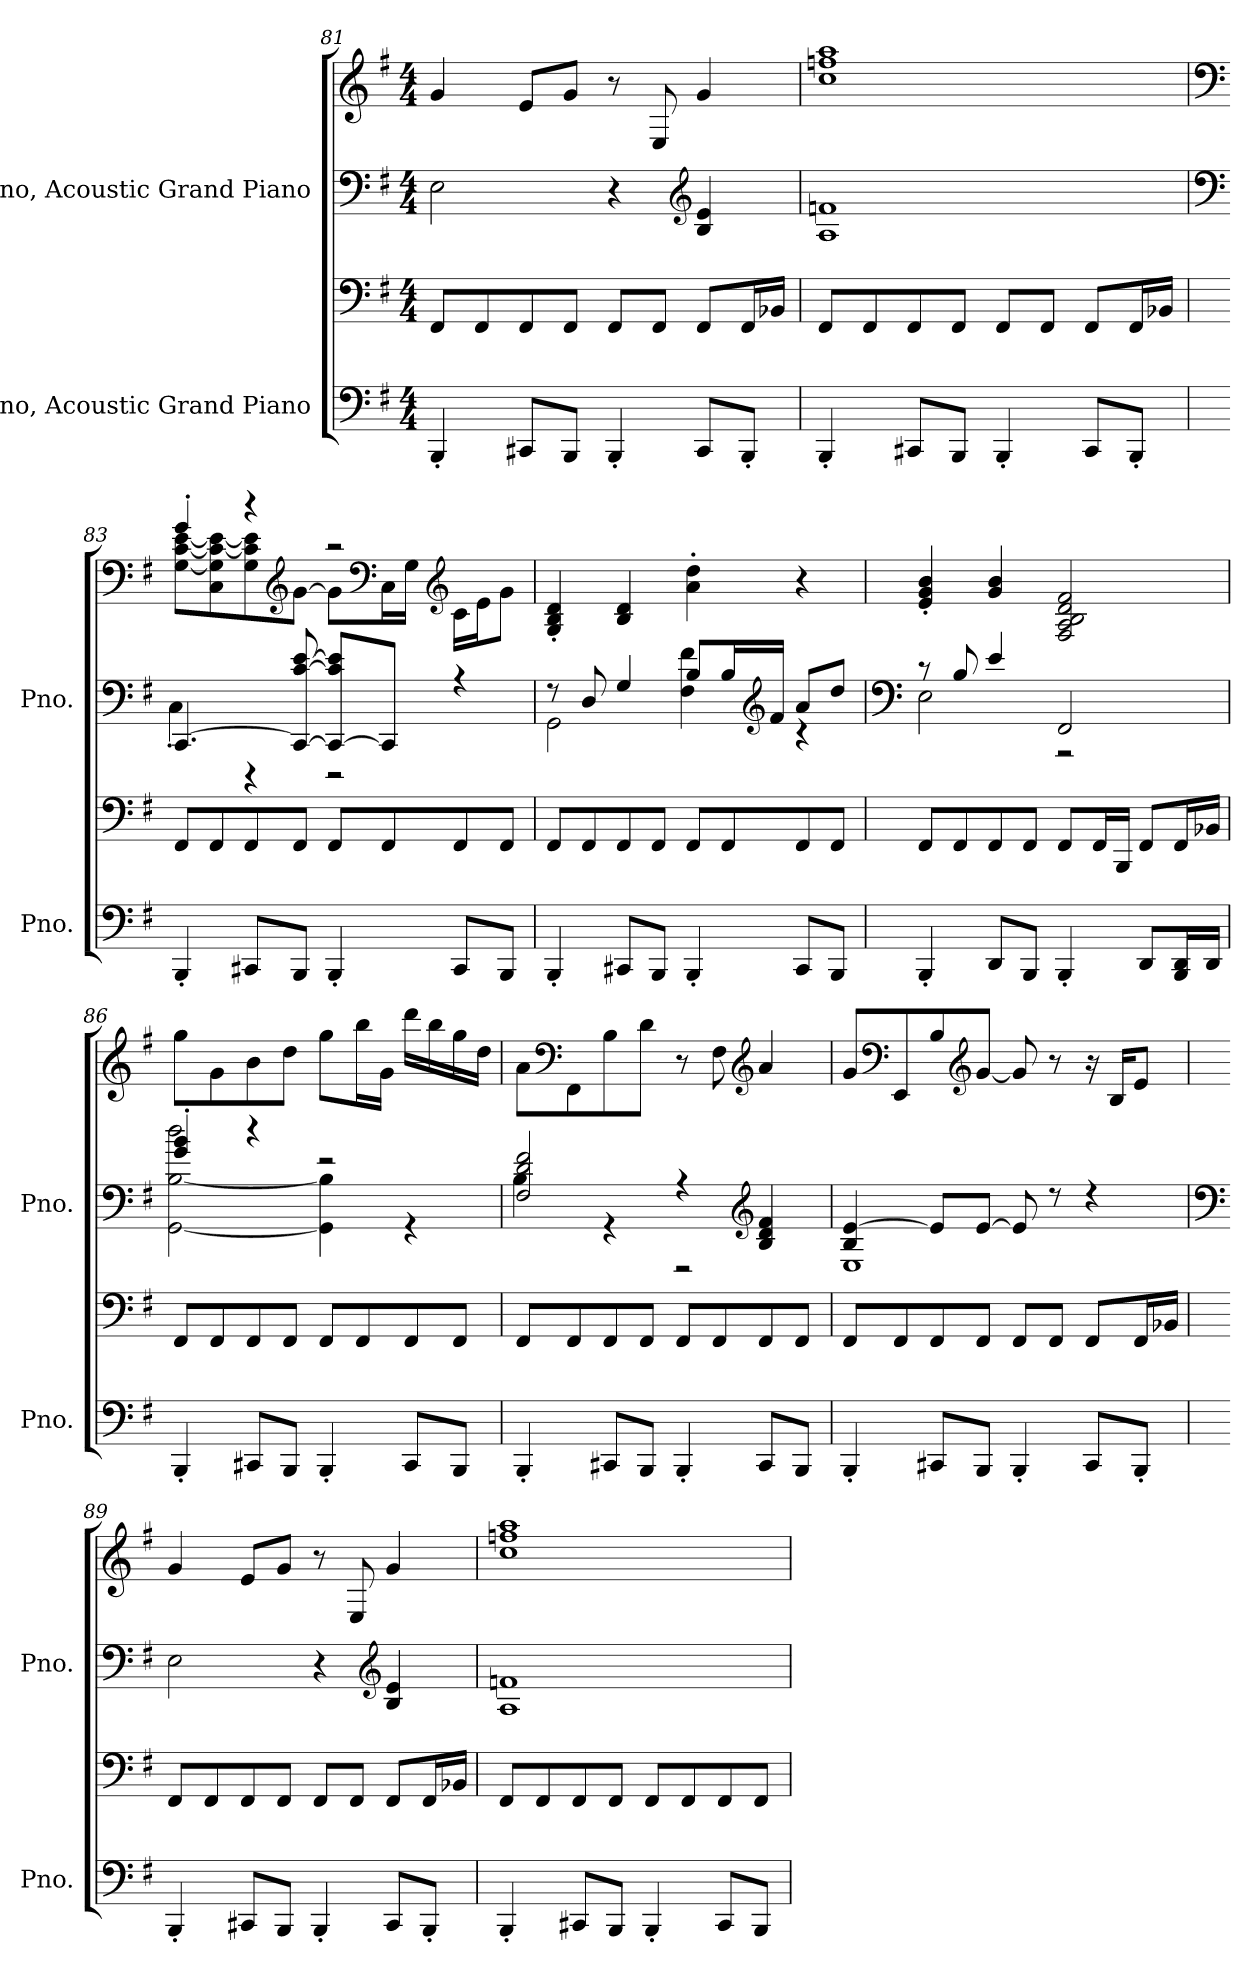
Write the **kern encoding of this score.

**kern	**kern	**kern	**kern
*part2	*part2	*part1	*part1
*staff4	*staff3	*staff2	*staff1
*I"Piano, Acoustic Grand Piano	*	*I"Piano, Acoustic Grand Piano	*
*I'Pno.	*	*I'Pno.	*
*clefF4	*clefF4	*clefF4	*clefG2
*k[f#]	*k[f#]	*k[f#]	*k[f#]
*M4/4	*M4/4	*M4/4	*M4/4
=81	=81	=81	=81
4BBB'/	8FF#/L	2E\	4g/
.	8FF#/	.	.
8CC#X/L	8FF#/	.	8e/L
8BBB/J	8FF#/J	.	8g/J
4BBB'/	8FF#/L	4r	8r
.	8FF#/J	.	8E/
*	*	*clefG2	*
8CC#/L	8FF#/L	4B/ 4e/	4g/
8BBB'/J	16FF#/L	.	.
.	16BB-X/JJ	.	.
=82	=82	=82	=82
4BBB'/	8FF#/L	1A 1fn	1cc 1ffn 1aa
.	8FF#/	.	.
8CC#X/L	8FF#/	.	.
8BBB/J	8FF#/J	.	.
4BBB'/	8FF#/L	.	.
.	8FF#/J	.	.
8CC#/L	8FF#/L	.	.
8BBB'/J	16FF#/L	.	.
.	16BB-X/JJ	.	.
!!LO:LB:g=z
=83	=83	=83	=83
*	*	*clefF4	*clefF4
*	*	*^	*^
4BBB'/	8FF#/L	[4.CC/	4C'\	4g'/	[8G\ [8c\ [8e\L
.	8FF#/	.	.	.	8C\ 8G\] 8c\_ 8e\_
8CC#X/L	8FF#/	.	4r	4r	8G\ 8c\] 8e\]
*	*	*	*	*clefG2	*
8BBB/J	8FF#/J	8CC/_ [8c/ [8e/	.	.	[8g\J
4BBB'/	8FF#/L	8CC/_ 8c/] 8e/]L	2r	2r	8g\L]
*	*	*	*	*clefF4	*
.	8FF#/	8CC/J]	.	.	16C\L
.	.	.	.	.	16G\JJ
*	*	*	*	*clefG2	*
8CC#/L	8FF#/	4r	.	.	16c\LL
.	.	.	.	.	16e\J
8BBB/J	8FF#/J	.	.	.	8g\J
*	*	*	*	*v	*v
=84	=84	=84	=84	=84
4BBB'/	8FF#/L	8r	2GG\	4G/' 4B/' 4d/'
.	8FF#/	8D/	.	.
8CC#X/L	8FF#/	4G/	.	4B/ 4d/
8BBB/J	8FF#/J	.	.	.
4BBB'/	8FF#/L	8B/L	4F#\ 4f#\	4a\' 4dd\'
.	8FF#/	16B/L	.	.
*	*	*clefG2	*	*
.	.	16f#/JJ	.	.
8CC#/L	8FF#/	8a/L	4r	4r
8BBB/J	8FF#/J	8dd/J	.	.
!!LO:PB:g=z
=85	=85	=85	=85	=85
*	*	*clefF4	*	*
4BBB'/	8FF#/L	8r	2E\	4e/' 4g/' 4b/'
.	8FF#/	8B/	.	.
8DD/L	8FF#/	4e/	.	4g/ 4b/
8BBB/J	8FF#/J	.	.	.
4BBB'/	8FF#/L	2FF#/	2r	2F#/ 2A/ 2B/ 2d/ 2f#/
.	16FF#/L	.	.	.
.	16BBB/JJ	.	.	.
8DD/L	8FF#/L	.	.	.
16BBB/ 16DD/L	16FF#/L	.	.	.
16DD/JJ	16BB-X/JJ	.	.	.
=86	=86	=86	=86	=86
4BBB'/	8FF#/L	4g/' 4b/'	[2GG\ [2B\ 2dd\	8gg\L
.	8FF#/	.	.	8g\
8CC#X/L	8FF#/	4r	.	8b\
8BBB/J	8FF#/J	.	.	8dd\J
4BBB'/	8FF#/L	2r	4GG\] 4B\]	8gg\L
.	8FF#/	.	.	16bb\L
.	.	.	.	16g\JJ
8CC#/L	8FF#/	.	4r	16ddd\LL
.	.	.	.	16bb\
8BBB/J	8FF#/J	.	.	16gg\
.	.	.	.	16dd\JJ
=87	=87	=87	=87	=87
4BBB'/	8FF#/L	2F#/ 2d/ 2f#/	4B\	8a\L
*	*	*	*	*clefF4
.	8FF#/	.	.	8FF#\
8CC#X/L	8FF#/	.	4r	8B\
8BBB/J	8FF#/J	.	.	8d\J
4BBB'/	8FF#/L	4r	2r	8r
.	8FF#/	.	.	8F#\
*	*	*clefG2	*	*clefG2
8CC#/L	8FF#/	4B/ 4d/ 4f#/	.	4a/
8BBB/J	8FF#/J	.	.	.
!!LO:LB:g=z
=88	=88	=88	=88	=88
4BBB'/	8FF#/L	4B/ [4e/	1E	8g/L
*	*	*	*	*clefF4
.	8FF#/	.	.	8EE/
8CC#X/L	8FF#/	8e/L]	.	8B/
*	*	*	*	*clefG2
8BBB/J	8FF#/J	[8e/J	.	[8g/J
4BBB'/	8FF#/L	8e/]	.	8g/]
.	8FF#/J	8r	.	8r
8CC#/L	8FF#/L	4r	.	16r
.	.	.	.	16B/KL
8BBB'/J	16FF#/L	.	.	8e/J
.	16BB-X/JJ	.	.	.
*	*	*v	*v	*
=89	=89	=89	=89
*	*	*clefF4	*
4BBB'/	8FF#/L	2E\	4g/
.	8FF#/	.	.
8CC#X/L	8FF#/	.	8e/L
8BBB/J	8FF#/J	.	8g/J
4BBB'/	8FF#/L	4r	8r
.	8FF#/J	.	8E/
*	*	*clefG2	*
8CC#/L	8FF#/L	4B/ 4e/	4g/
8BBB'/J	16FF#/L	.	.
.	16BB-X/JJ	.	.
=90	=90	=90	=90
4BBB'/	8FF#/L	1A 1fn	1cc 1ffn 1aa
.	8FF#/	.	.
8CC#X/L	8FF#/	.	.
8BBB/J	8FF#/J	.	.
4BBB'/	8FF#/L	.	.
.	8FF#/	.	.
8CC#/L	8FF#/	.	.
8BBB/J	8FF#/J	.	.
=	=	=	=
*-	*-	*-	*-
